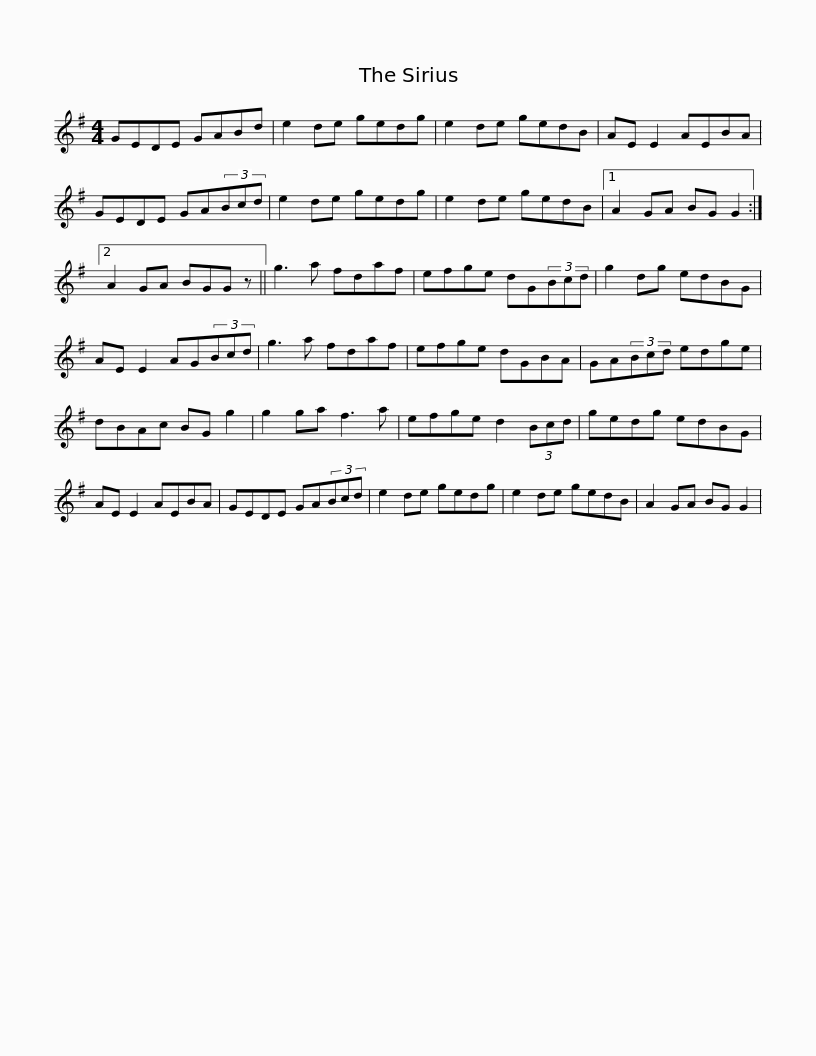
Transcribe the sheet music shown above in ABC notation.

X:1
L:1/8
M:4/4
I:linebreak $
K:G
V:1 treble
V:1
 GEDE GABd | e2 de gedg | e2 de gedB | AE E2 AEBA | GEDE GA(3Bcd | %5
 e2 de gedg |$ e2 de gedB |1 A2 GA BG G2 :|2 A2 GA BGG z || g3 a fdaf | %10
 efge dG(3Bcd | g2 dg edBG |$ AE E2 AG(3Bcd | g3 a fdaf | efge dGBA | %15
 GA(3Bcd edge | dBAc BG g2 | g2 ga f3 a |$ efge d2 (3Bcd | gedg edBG | %20
 AE E2 AEBA | GEDE GA(3Bcd | e2 de gedg | e2 de gedB |$ A2 GA BG G2 | %25
